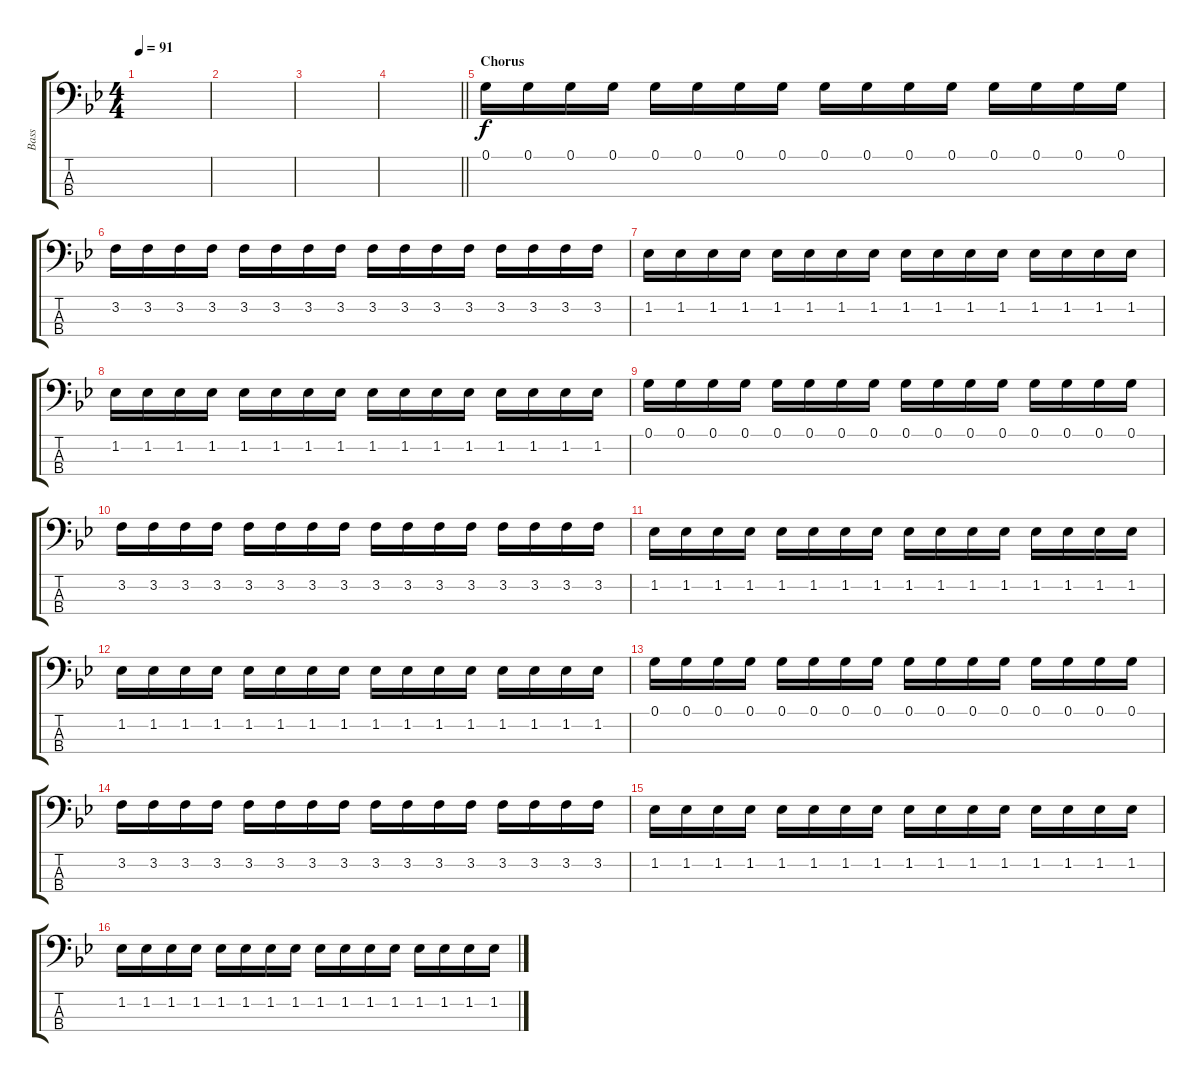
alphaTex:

\track ("Bass" "Bass") {instrument electricbassfinger}
\staff {score tabs}
\tuning (G2 D2 A1 E1) {hide}
\ts (4 4)
\tempo 91
\clef f4
\ks bb
|
|
|
\barLineRight lightlight
|
\section ("" "Chorus")
0.1.16 0.1.16 0.1.16 0.1.16 0.1.16 0.1.16 0.1.16 0.1.16 0.1.16 0.1.16 0.1.16 0.1.16 0.1.16 0.1.16 0.1.16 0.1.16 |
3.2.16 3.2.16 3.2.16 3.2.16 3.2.16 3.2.16 3.2.16 3.2.16 3.2.16 3.2.16 3.2.16 3.2.16 3.2.16 3.2.16 3.2.16 3.2.16 |
1.2.16 1.2.16 1.2.16 1.2.16 1.2.16 1.2.16 1.2.16 1.2.16 1.2.16 1.2.16 1.2.16 1.2.16 1.2.16 1.2.16 1.2.16 1.2.16 |
1.2.16 1.2.16 1.2.16 1.2.16 1.2.16 1.2.16 1.2.16 1.2.16 1.2.16 1.2.16 1.2.16 1.2.16 1.2.16 1.2.16 1.2.16 1.2.16 |
0.1.16 0.1.16 0.1.16 0.1.16 0.1.16 0.1.16 0.1.16 0.1.16 0.1.16 0.1.16 0.1.16 0.1.16 0.1.16 0.1.16 0.1.16 0.1.16 |
3.2.16 3.2.16 3.2.16 3.2.16 3.2.16 3.2.16 3.2.16 3.2.16 3.2.16 3.2.16 3.2.16 3.2.16 3.2.16 3.2.16 3.2.16 3.2.16 |
1.2.16 1.2.16 1.2.16 1.2.16 1.2.16 1.2.16 1.2.16 1.2.16 1.2.16 1.2.16 1.2.16 1.2.16 1.2.16 1.2.16 1.2.16 1.2.16 |
1.2.16 1.2.16 1.2.16 1.2.16 1.2.16 1.2.16 1.2.16 1.2.16 1.2.16 1.2.16 1.2.16 1.2.16 1.2.16 1.2.16 1.2.16 1.2.16 |
0.1.16 0.1.16 0.1.16 0.1.16 0.1.16 0.1.16 0.1.16 0.1.16 0.1.16 0.1.16 0.1.16 0.1.16 0.1.16 0.1.16 0.1.16 0.1.16 |
3.2.16 3.2.16 3.2.16 3.2.16 3.2.16 3.2.16 3.2.16 3.2.16 3.2.16 3.2.16 3.2.16 3.2.16 3.2.16 3.2.16 3.2.16 3.2.16 |
1.2.16 1.2.16 1.2.16 1.2.16 1.2.16 1.2.16 1.2.16 1.2.16 1.2.16 1.2.16 1.2.16 1.2.16 1.2.16 1.2.16 1.2.16 1.2.16 |
1.2.16 1.2.16 1.2.16 1.2.16 1.2.16 1.2.16 1.2.16 1.2.16 1.2.16 1.2.16 1.2.16 1.2.16 1.2.16 1.2.16 1.2.16 1.2.16
